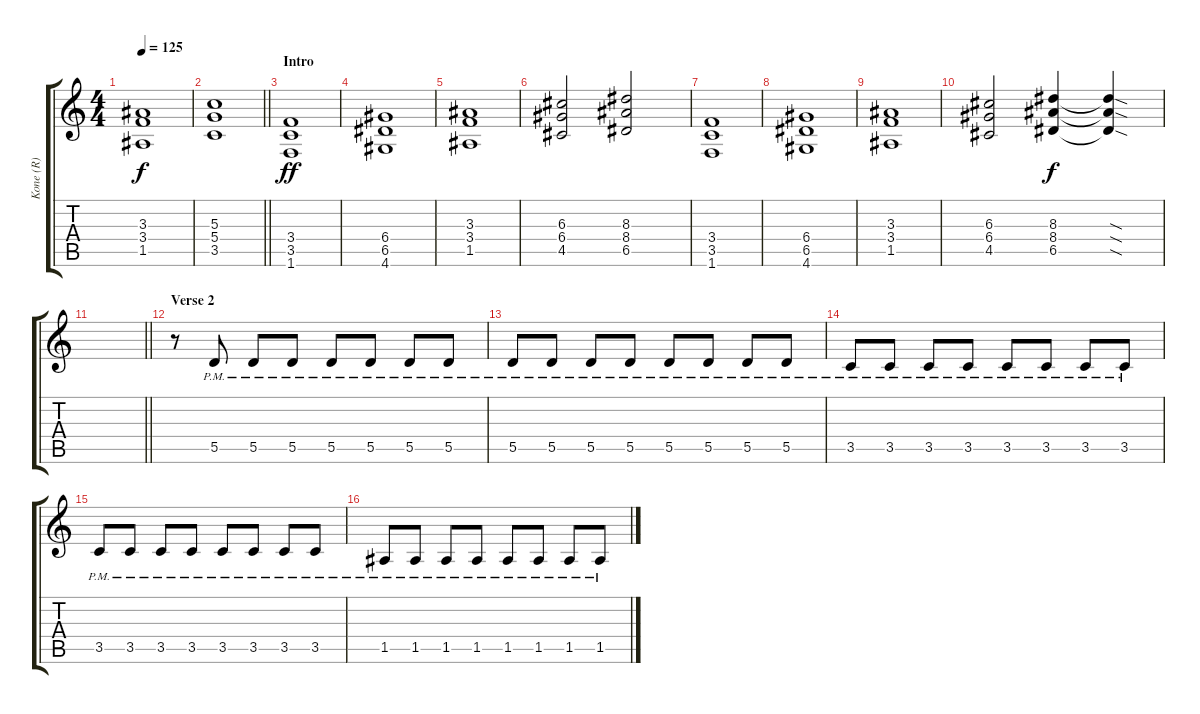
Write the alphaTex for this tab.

\track ("Kone (R)" "Kone (R)") {instrument distortionguitar}
\staff {score tabs}
\tuning (E4 B3 G3 D3 A2 E2) {hide}
\ts (4 4)
\tempo 125
\clef g2
\ks c
(3.3 3.4 1.5).1{dy f} |
\barLineRight lightlight
(5.3 5.4 3.5).1 |
\section ("" "Intro")
(3.4 3.5 1.6).1{dy ff} |
(6.4 6.5 4.6).1 |
(3.3 3.4 1.5).1 |
(6.3 6.4 4.5).2 (8.3 8.4 6.5).2 |
(3.4 3.5 1.6).1 |
(6.4 6.5 4.6).1 |
(3.3 3.4 1.5).1 |
(6.3 6.4 4.5).2 (8.3 8.4 6.5).4{dy f} (8.3{sod t} 8.4{sod t} 6.5{sod t}).4 |
\barLineRight lightlight
|
\section ("" "Verse 2")
r.8 5.5{pm}.8 5.5{pm}.8 5.5{pm}.8 5.5{pm}.8 5.5{pm}.8 5.5{pm}.8 5.5{pm}.8 |
5.5{pm}.8 5.5{pm}.8 5.5{pm}.8 5.5{pm}.8 5.5{pm}.8 5.5{pm}.8 5.5{pm}.8 5.5{pm}.8 |
3.5{pm}.8 3.5{pm}.8 3.5{pm}.8 3.5{pm}.8 3.5{pm}.8 3.5{pm}.8 3.5{pm}.8 3.5{pm}.8 |
3.5{pm}.8 3.5{pm}.8 3.5{pm}.8 3.5{pm}.8 3.5{pm}.8 3.5{pm}.8 3.5{pm}.8 3.5{pm}.8 |
1.5{pm}.8 1.5{pm}.8 1.5{pm}.8 1.5{pm}.8 1.5{pm}.8 1.5{pm}.8 1.5{pm}.8 1.5{pm}.8
